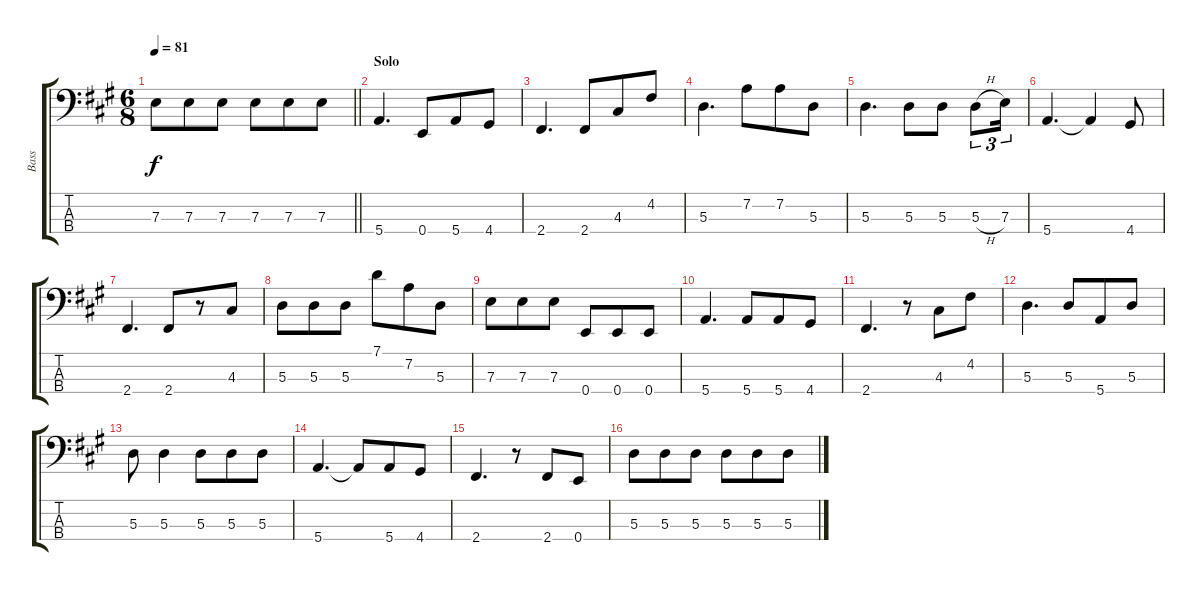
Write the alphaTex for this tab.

\track ("Bass" "Bass") {instrument electricbassfinger}
\staff {score tabs}
\tuning (G2 D2 A1 E1) {hide}
\ts (6 8)
\tempo 81
\clef f4
\barLineRight lightlight
\ks a
7.3.8{dy f} 7.3.8 7.3.8 7.3.8 7.3.8 7.3.8 |
\section ("" "Solo")
5.4.4{d} 0.4.8 5.4.8 4.4.8 |
2.4.4{d} 2.4.8 4.3.8 4.2.8 |
5.3.4{d} 7.2.8 7.2.8 5.3.8 |
5.3.4{d} 5.3.8 5.3.8 5.3{h}.8{tu (3 2)} 7.3.16{tu (3 2)} |
5.4.4{d} 5.4{t}.4 4.4.8 |
2.4.4{d} 2.4.8 r.8 4.3.8 |
5.3.8 5.3.8 5.3.8 7.1.8 7.2.8 5.3.8 |
7.3.8 7.3.8 7.3.8 0.4.8 0.4.8 0.4.8 |
5.4.4{d} 5.4.8 5.4.8 4.4.8 |
2.4.4{d} r.8 4.3.8 4.2.8 |
5.3.4{d} 5.3.8 5.4.8 5.3.8 |
5.3.8 5.3.4 5.3.8 5.3.8 5.3.8 |
5.4.4{d} 5.4{t}.8 5.4.8 4.4.8 |
2.4.4{d} r.8 2.4.8 0.4.8 |
5.3.8 5.3.8 5.3.8 5.3.8 5.3.8 5.3.8
